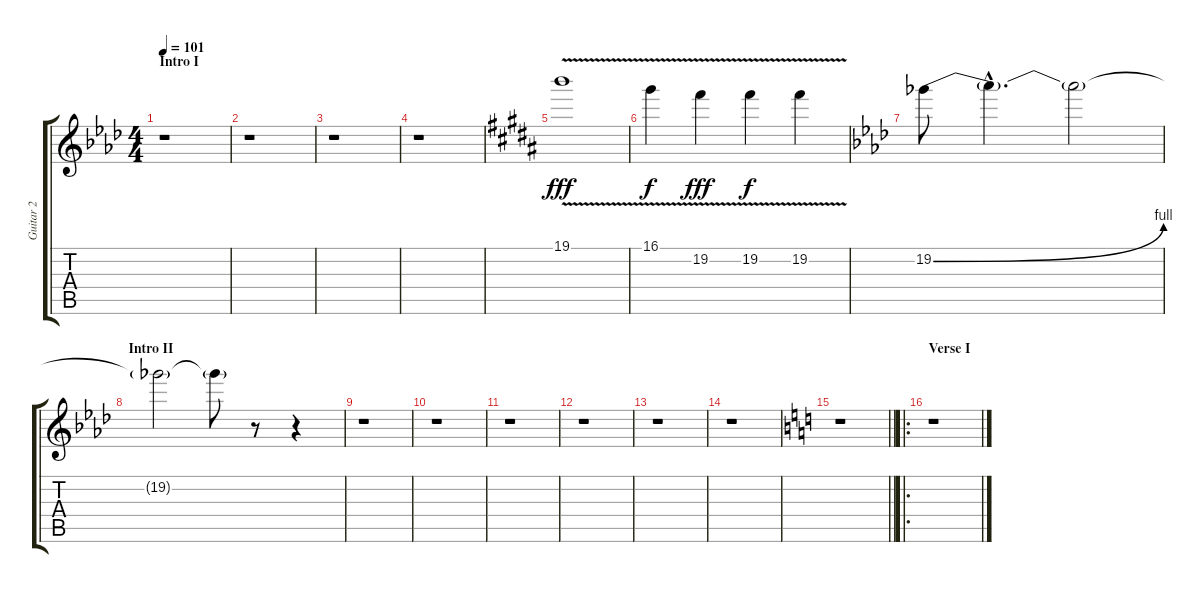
\track ("Guitar 2" "Guitar 2") {instrument distortionguitar}
\staff {score tabs}
\tuning (E4 B3 G3 D3 A2 E2) {hide}
\ts (4 4)
\section ("" "Intro I")
\tempo 101
\clef g2
\ks ab
r.1{dy fff instrument distortionguitar} |
r.1 |
r.1 |
r.1 |
\ks b
19.1{v}.1 |
16.1{v}.4{dy f} 19.2{v}.4{dy fff} 19.2{v}.4{dy f} 19.2{v}.4 |
\ks ab
19.2{be (bend 0 0 60 4)}.8 19.2{hac t}.4{d} 19.2{t}.2 |
\section ("" "Intro II")
19.2{t}.2 19.2{t}.8 r.8 r.4 |
r.1 |
r.1 |
r.1 |
r.1 |
r.1 |
r.1 |
\barLineRight lightlight
\ks c
r.1 |
\ro
\section ("" "Verse I")
r.1
